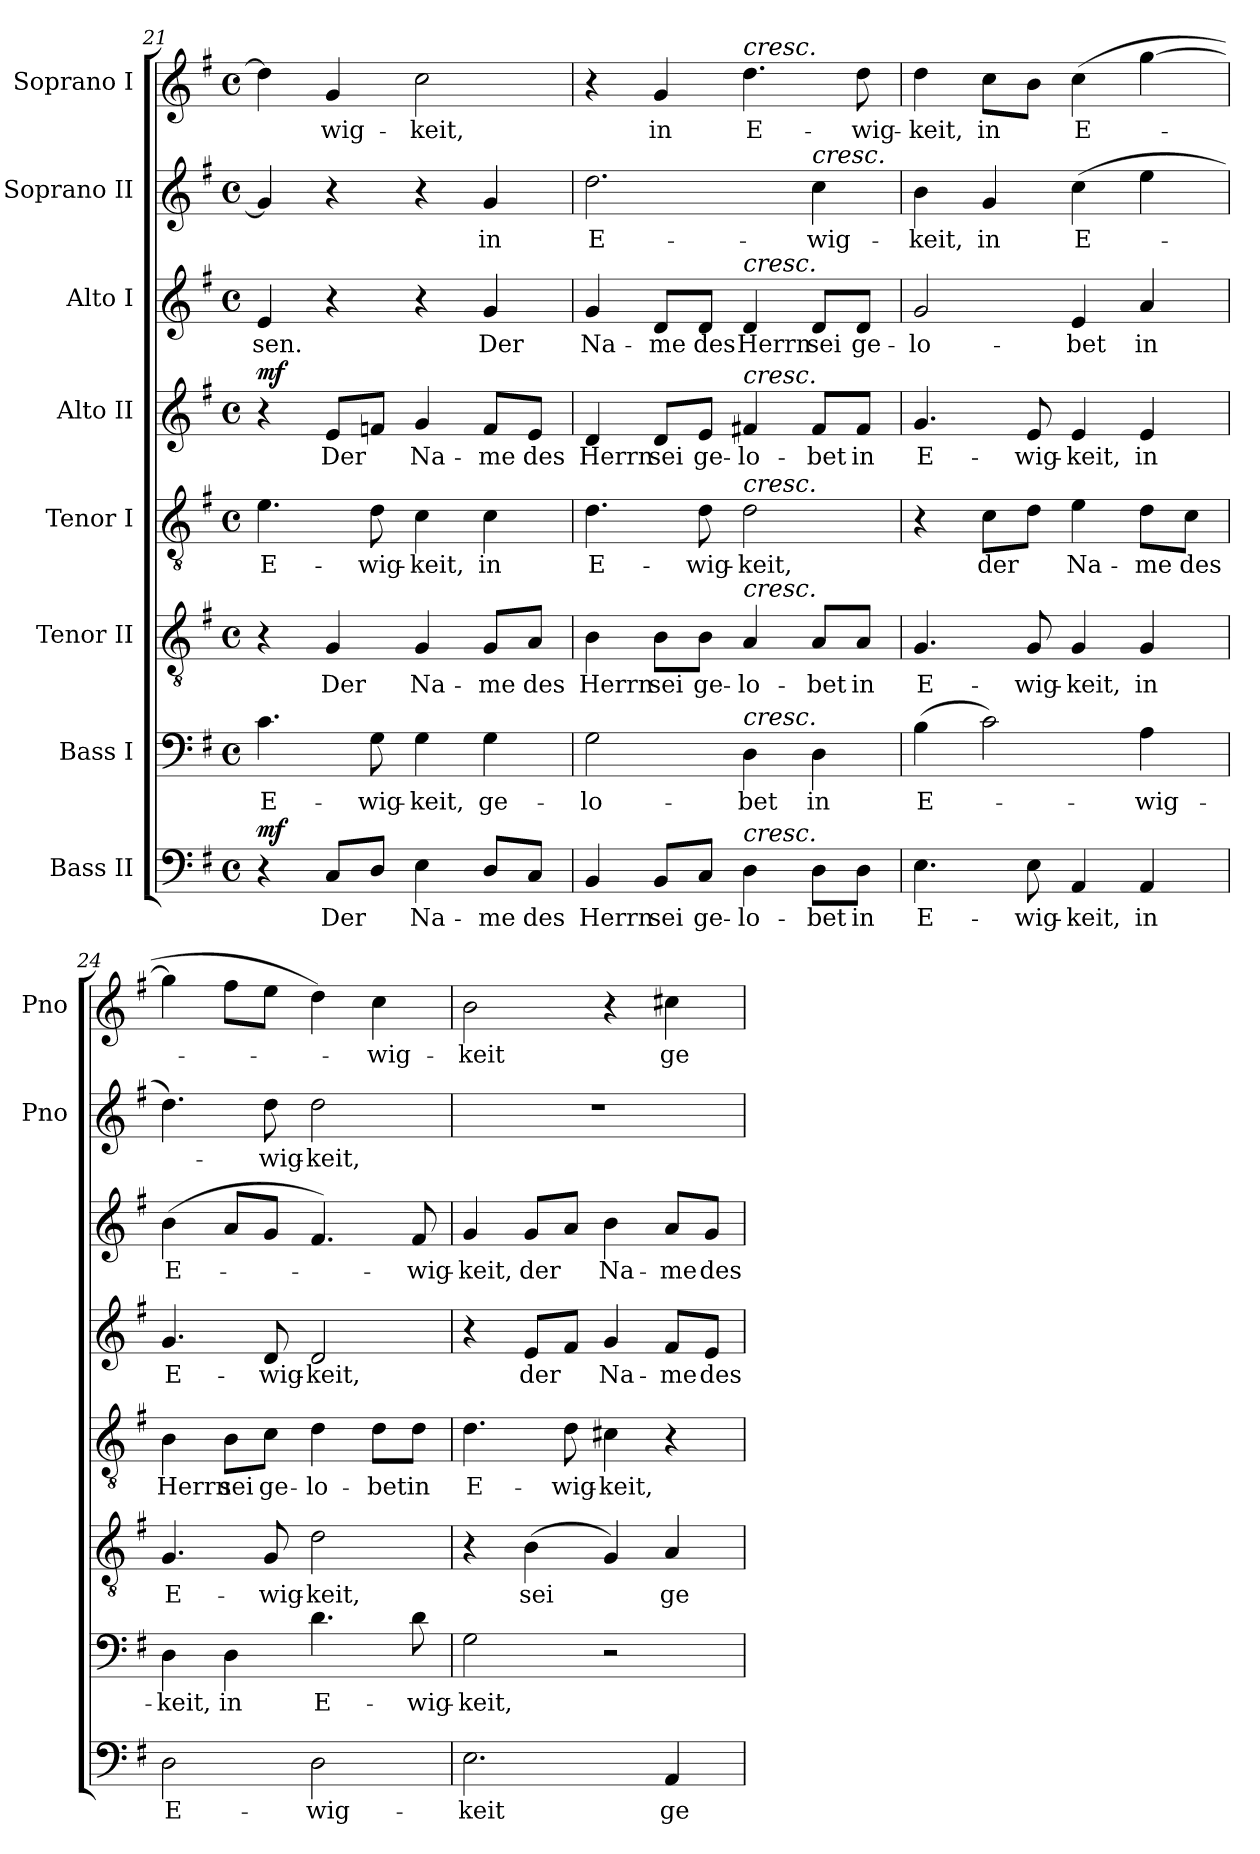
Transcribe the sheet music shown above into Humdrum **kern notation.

**kern	**text	**dynam	**kern	**text	**kern	**text	**kern	**text	**kern	**text	**dynam	**kern	**text	**kern	**text	**kern	**text
*part8	*part8	*part8	*part7	*part7	*part6	*part6	*part5	*part5	*part4	*part4	*part4	*part3	*part3	*part2	*part2	*part1	*part1
*staff8	*staff8	*staff8	*staff7	*staff7	*staff6	*staff6	*staff5	*staff5	*staff4	*staff4	*staff4	*staff3	*staff3	*staff2	*staff2	*staff1	*staff1
*I"Bass II	*	*	*I"Bass I	*	*I"Tenor II	*	*I"Tenor I	*	*I"Alto II	*	*	*I"Alto I	*	*I"Soprano II	*	*I"Soprano I	*
*	*	*	*	*	*	*	*	*	*	*	*	*	*	*I'Pno	*	*I'Pno	*
!!LO:PB:g=z
*clefF4	*	*	*clefF4	*	*clefGv2	*	*clefGv2	*	*clefG2	*	*	*clefG2	*	*clefG2	*	*clefG2	*
*k[f#]	*	*	*k[f#]	*	*k[f#]	*	*k[f#]	*	*k[f#]	*	*	*k[f#]	*	*k[f#]	*	*k[f#]	*
*e:	*	*	*e:	*	*e:	*	*e:	*	*e:	*	*	*e:	*	*e:	*	*e:	*
*M4/4	*	*	*M4/4	*	*M4/4	*	*M4/4	*	*M4/4	*	*	*M4/4	*	*M4/4	*	*M4/4	*
*met(c)	*	*	*met(c)	*	*met(c)	*	*met(c)	*	*met(c)	*	*	*met(c)	*	*met(c)	*	*met(c)	*
=21	=21	=21	=21	=21	=21	=21	=21	=21	=21	=21	=21	=21	=21	=21	=21	=21	=21
!	!	!LO:DY:b	!	!LO:LY:b	!	!	!	!LO:LY:b	!	!	!LO:DY:b	!	!LO:LY:b	!	!	!	!LO:LY:b
4r	.	mf	4.c\	E-	4r	.	4.e\	E-	4r	.	mf	4e/	-sen.	4g/]	.	4dd\]	-­
!	!LO:LY:b	!	!	!	!	!LO:LY:b	!	!	!	!LO:LY:b	!	!	!	!	!	!	!LO:LY:b
8C/L	Der	.	.	.	4G/	Der	.	.	8e/L	Der	.	4r	.	4r	.	4g/	wig-
!	!	!	!	!LO:LY:b	!	!	!	!LO:LY:b	!	!	!	!	!	!	!	!	!
8D/J	.	.	8G\	-wig-	.	.	8d\	-wig-	8fn/J	.	.	.	.	.	.	.	.
!	!LO:LY:b	!	!	!LO:LY:b	!	!LO:LY:b	!	!LO:LY:b	!	!LO:LY:b	!	!	!	!	!	!	!LO:LY:b
4E\	Na-	.	4G\	-keit,	4G/	Na-	4c\	-keit,	4g/	Na-	.	4r	.	4r	.	2cc\	-keit,
!	!LO:LY:b	!	!	!LO:LY:b	!	!LO:LY:b	!	!LO:LY:b	!	!LO:LY:b	!	!	!LO:LY:b	!	!LO:LY:b	!	!
8D/L	-me	.	4G\	ge-	8G/L	-me	4c\	in	8f/L	-me	.	4g/	Der	4g/	in	.	.
!	!LO:LY:b	!	!	!	!	!LO:LY:b	!	!	!	!LO:LY:b	!	!	!	!	!	!	!
8C/J	des	.	.	.	8A/J	des	.	.	8e/J	des	.	.	.	.	.	.	.
=22	=22	=22	=22	=22	=22	=22	=22	=22	=22	=22	=22	=22	=22	=22	=22	=22	=22
!	!LO:LY:b	!	!	!LO:LY:b	!	!LO:LY:b	!	!LO:LY:b	!	!LO:LY:b	!	!	!LO:LY:b	!	!LO:LY:b	!	!
4BB/	Herrn	.	2G\	-lo-	4B\	Herrn	4.d\	E-	4d/	Herrn	.	4g/	Na-	2.dd\	E-	4r	.
!	!LO:LY:b	!	!	!	!	!LO:LY:b	!	!	!	!LO:LY:b	!	!	!LO:LY:b	!	!	!	!LO:LY:b
8BB/L	sei	.	.	.	8B\L	sei	.	.	8d/L	sei	.	8d/L	-me	.	.	4g/	in
!	!LO:LY:b	!	!	!	!	!LO:LY:b	!	!LO:LY:b	!	!LO:LY:b	!	!	!LO:LY:b	!	!	!	!
8C/J	ge-	.	.	.	8B\J	ge-	8d\	-wig-	8e/J	ge-	.	8d/J	des	.	.	.	.
!	!	!	!	!	!	!	!	!	!	!	!	!	!	!	!	!LO:TX:a:i:t=cresc.	!
!	!	!	!	!	!	!	!	!	!	!	!	!LO:TX:a:i:t=cresc.	!	!	!	!	!
!	!	!	!	!	!	!	!	!	!LO:TX:a:i:t=cresc.	!	!	!	!	!	!	!	!
!	!	!	!	!	!	!	!LO:TX:a:i:t=cresc.	!	!	!	!	!	!	!	!	!	!
!	!	!	!	!	!LO:TX:a:i:t=cresc.	!	!	!	!	!	!	!	!	!	!	!	!
!	!	!	!LO:TX:a:i:t=cresc.	!	!	!	!	!	!	!	!	!	!	!	!	!	!
!LO:TX:a:i:t=cresc.	!	!	!	!	!	!	!	!	!	!	!	!	!	!	!	!	!
!	!LO:LY:b	!	!	!LO:LY:b	!	!LO:LY:b	!	!LO:LY:b	!	!LO:LY:b	!	!	!LO:LY:b	!	!	!	!LO:LY:b
4D\	-lo-	.	4D\	-bet	4A/	-lo-	2d\	-keit,	4f#X/	-lo-	.	4d/	Herrn	.	.	4.dd\	E-
!	!	!	!	!	!	!	!	!	!	!	!	!	!	!LO:TX:a:i:t=cresc.	!	!	!
!	!LO:LY:b	!	!	!LO:LY:b	!	!LO:LY:b	!	!	!	!LO:LY:b	!	!	!LO:LY:b	!	!LO:LY:b	!	!
8D\L	-bet	.	4D\	in	8A/L	-bet	.	.	8f#/L	-bet	.	8d/L	sei	4cc\	-wig-	.	.
!	!LO:LY:b	!	!	!	!	!LO:LY:b	!	!	!	!LO:LY:b	!	!	!LO:LY:b	!	!	!	!LO:LY:b
8D\J	in	.	.	.	8A/J	in	.	.	8f#/J	in	.	8d/J	ge-	.	.	8dd\	-wig-
=23	=23	=23	=23	=23	=23	=23	=23	=23	=23	=23	=23	=23	=23	=23	=23	=23	=23
!	!LO:LY:b	!	!	!LO:LY:b	!	!LO:LY:b	!	!	!	!LO:LY:b	!	!	!LO:LY:b	!	!LO:LY:b	!	!LO:LY:b
4.E\	E-	.	(>4B\	E-	4.G/	E-	4r	.	4.g/	E-	.	2g/	-lo-	4b\	-keit,	4dd\	-keit,
!	!	!	!	!	!	!	!	!LO:LY:b	!	!	!	!	!	!	!LO:LY:b	!	!LO:LY:b
.	.	.	2c\)	.	.	.	8c\L	der	.	.	.	.	.	4g/	in	8cc\L	in
!	!LO:LY:b	!	!	!	!	!LO:LY:b	!	!	!	!LO:LY:b	!	!	!	!	!	!	!
8E\	-wig-	.	.	.	8G/	-wig-	8d\J	.	8e/	-wig-	.	.	.	.	.	8b\J	.
!	!LO:LY:b	!	!	!	!	!LO:LY:b	!	!LO:LY:b	!	!LO:LY:b	!	!	!LO:LY:b	!	!LO:LY:b	!	!LO:LY:b
4AA/	-keit,	.	.	.	4G/	-keit,	4e\	Na-	4e/	-keit,	.	4e/	-bet	(>4cc\	E-	(>4cc\	E-
!	!LO:LY:b	!	!	!LO:LY:b	!	!LO:LY:b	!	!LO:LY:b	!	!LO:LY:b	!	!	!LO:LY:b	!	!	!	!
4AA/	in	.	4A\	-wig-	4G/	in	8d\L	-me	4e/	in	.	4a/	in	4ee\	.	[4gg\	.
!	!	!	!	!	!	!	!	!LO:LY:b	!	!	!	!	!	!	!	!	!
.	.	.	.	.	.	.	8c\J	des	.	.	.	.	.	.	.	.	.
!!LO:PB:g=z
=24	=24	=24	=24	=24	=24	=24	=24	=24	=24	=24	=24	=24	=24	=24	=24	=24	=24
!	!LO:LY:b	!	!	!LO:LY:b	!	!LO:LY:b	!	!LO:LY:b	!	!LO:LY:b	!	!	!LO:LY:b	!	!	!	!
2D\	E-	.	4D\	-keit,	4.G/	E-	4B\	Herrn	4.g/	E-	.	(>4b\	E-	4.dd\)	.	4gg\]	.
!	!	!	!	!LO:LY:b	!	!	!	!LO:LY:b	!	!	!	!	!	!	!	!	!
.	.	.	4D\	in	.	.	8B\L	sei	.	.	.	8a/L	.	.	.	8ff#\L	.
!	!	!	!	!	!	!LO:LY:b	!	!LO:LY:b	!	!LO:LY:b	!	!	!	!	!LO:LY:b	!	!
.	.	.	.	.	8G/	-wig-	8c\J	ge-	8d/	-wig-	.	8g/J	.	8dd\	-wig-	8ee\J	.
!	!LO:LY:b	!	!	!LO:LY:b	!	!LO:LY:b	!	!LO:LY:b	!	!LO:LY:b	!	!	!	!	!LO:LY:b	!	!
2D\	-wig-	.	4.d\	E-	2d\	-keit,	4d\	-lo-	2d/	-keit,	.	4.f#/)	.	2dd\	-keit,	4dd\)	.
!	!	!	!	!	!	!	!	!LO:LY:b	!	!	!	!	!	!	!	!	!LO:LY:b
.	.	.	.	.	.	.	8d\L	-bet	.	.	.	.	.	.	.	4cc\	-wig-
!	!	!	!	!LO:LY:b	!	!	!	!LO:LY:b	!	!	!	!	!LO:LY:b	!	!	!	!
.	.	.	8d\	-wig-	.	.	8d\J	in	.	.	.	8f#/	-wig-	.	.	.	.
!!LO:PB:g=z
=25	=25	=25	=25	=25	=25	=25	=25	=25	=25	=25	=25	=25	=25	=25	=25	=25	=25
!	!LO:LY:b	!	!	!LO:LY:b	!	!	!	!LO:LY:b	!	!	!	!	!LO:LY:b	!	!	!	!LO:LY:b
2.E\	-keit	.	2G\	-keit,	4r	.	4.d\	E-	4r	.	.	4g/	-keit,	1r	.	2b\	-keit
!	!	!	!	!	!	!LO:LY:b	!	!	!	!LO:LY:b	!	!	!LO:LY:b	!	!	!	!
.	.	.	.	.	(>4B\	sei	.	.	8e/L	der	.	8g/L	der	.	.	.	.
!	!	!	!	!	!	!	!	!LO:LY:b	!	!	!	!	!	!	!	!	!
.	.	.	.	.	.	.	8d\	-wig-	8f#/J	.	.	8a/J	.	.	.	.	.
!	!	!	!	!	!	!	!	!LO:LY:b	!	!LO:LY:b	!	!	!LO:LY:b	!	!	!	!
.	.	.	2r	.	4G/)	.	4c#X\	-keit,	4g/	Na-	.	4b\	Na-	.	.	4r	.
!	!LO:LY:b	!	!	!	!	!LO:LY:b	!	!	!	!LO:LY:b	!	!	!LO:LY:b	!	!	!	!LO:LY:b
4AA/	ge-	.	.	.	4A/	ge-	4r	.	8f#/L	-me	.	8a/L	-me	.	.	4cc#X\	ge-
!	!	!	!	!	!	!	!	!	!	!LO:LY:b	!	!	!LO:LY:b	!	!	!	!
.	.	.	.	.	.	.	.	.	8e/J	des	.	8g/J	des	.	.	.	.
=	=	=	=	=	=	=	=	=	=	=	=	=	=	=	=	=	=
*-	*-	*-	*-	*-	*-	*-	*-	*-	*-	*-	*-	*-	*-	*-	*-	*-	*-
